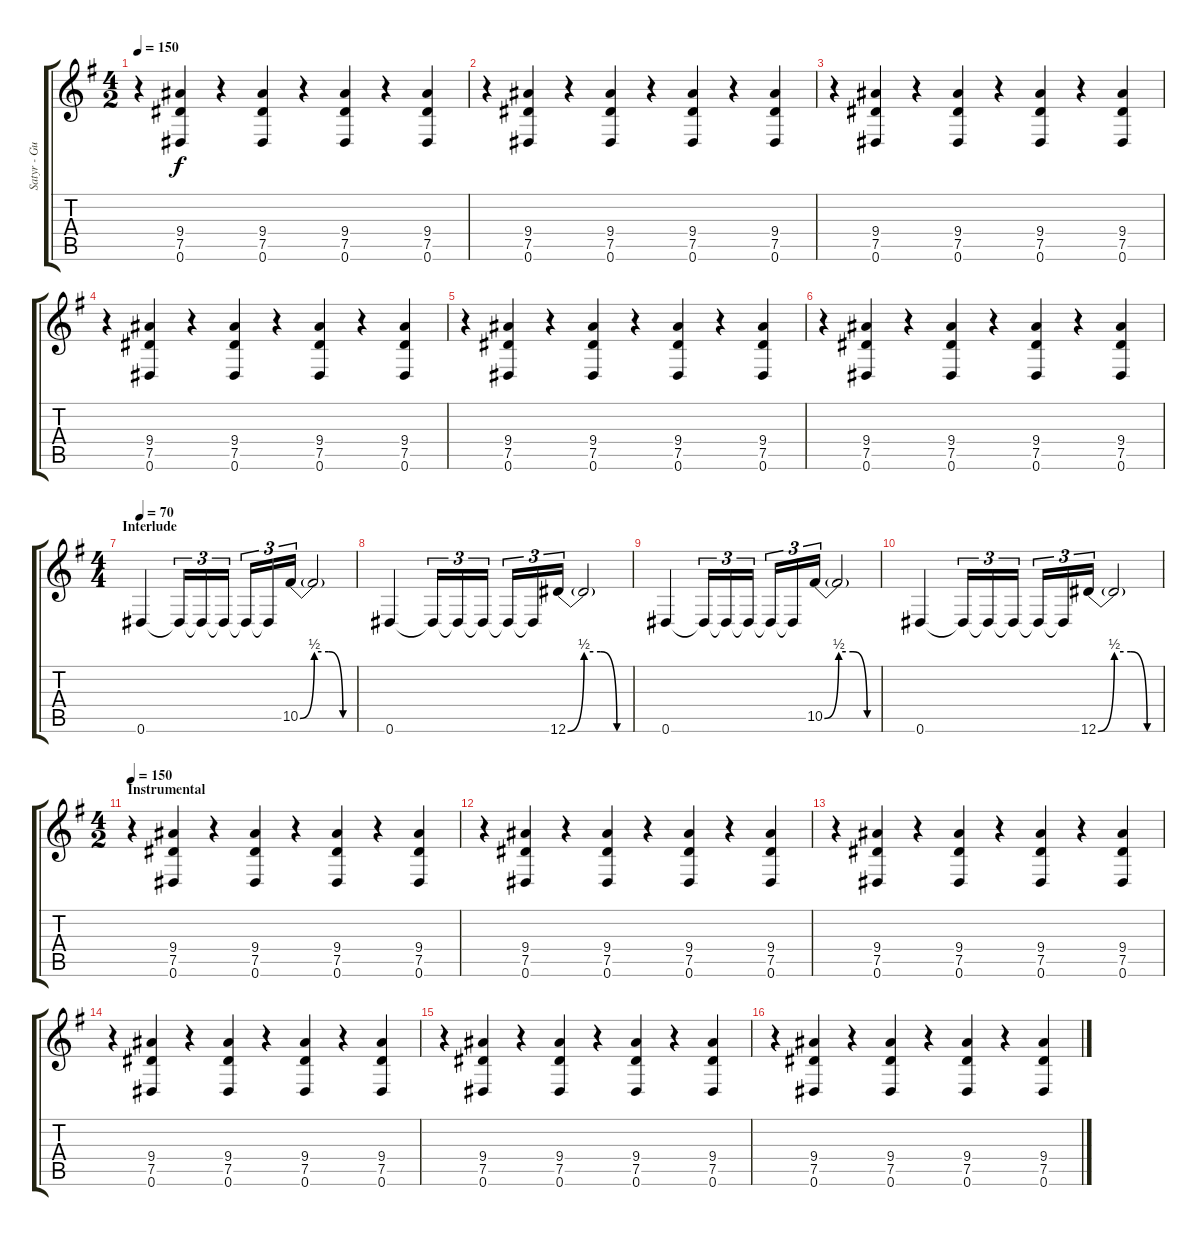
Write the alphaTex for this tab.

\track ("Satyr - Guitar II" "Satyr - Gu") {instrument distortionguitar}
\staff {score tabs}
\tuning (Eb4 Bb3 Gb3 Db3 Ab2 Eb2) {hide}
\ts (4 2)
\tempo 150
\clef g2
\ks eminor
r.4{dy f} (9.4 7.5 0.6).4 r.4 (9.4 7.5 0.6).4 r.4 (9.4 7.5 0.6).4 r.4 (9.4 7.5 0.6).4 |
r.4 (9.4 7.5 0.6).4 r.4 (9.4 7.5 0.6).4 r.4 (9.4 7.5 0.6).4 r.4 (9.4 7.5 0.6).4 |
r.4 (9.4 7.5 0.6).4 r.4 (9.4 7.5 0.6).4 r.4 (9.4 7.5 0.6).4 r.4 (9.4 7.5 0.6).4 |
r.4 (9.4 7.5 0.6).4 r.4 (9.4 7.5 0.6).4 r.4 (9.4 7.5 0.6).4 r.4 (9.4 7.5 0.6).4 |
r.4 (9.4 7.5 0.6).4 r.4 (9.4 7.5 0.6).4 r.4 (9.4 7.5 0.6).4 r.4 (9.4 7.5 0.6).4 |
r.4 (9.4 7.5 0.6).4 r.4 (9.4 7.5 0.6).4 r.4 (9.4 7.5 0.6).4 r.4 (9.4 7.5 0.6).4 |
\ts (4 4)
\section ("" "Interlude")
\tempo 70
0.6.4 0.6{t}.16{tu (3 2)} 0.6{t}.16{tu (3 2)} 0.6{t}.16{tu (3 2)} 0.6{t}.16{tu (3 2)} 0.6{t}.16{tu (3 2)} 10.5{be (custom 0 0 15 2 30 2 45 0 60 0)}.16{tu (3 2)} 10.5{t}.2 |
0.6.4 0.6{t}.16{tu (3 2)} 0.6{t}.16{tu (3 2)} 0.6{t}.16{tu (3 2)} 0.6{t}.16{tu (3 2)} 0.6{t}.16{tu (3 2)} 12.6{be (custom 0 0 15 2 30 2 45 0 60 0)}.16{tu (3 2)} 12.6{t}.2 |
0.6.4 0.6{t}.16{tu (3 2)} 0.6{t}.16{tu (3 2)} 0.6{t}.16{tu (3 2)} 0.6{t}.16{tu (3 2)} 0.6{t}.16{tu (3 2)} 10.5{be (custom 0 0 15 2 30 2 45 0 60 0)}.16{tu (3 2)} 10.5{t}.2 |
0.6.4 0.6{t}.16{tu (3 2)} 0.6{t}.16{tu (3 2)} 0.6{t}.16{tu (3 2)} 0.6{t}.16{tu (3 2)} 0.6{t}.16{tu (3 2)} 12.6{be (custom 0 0 15 2 30 2 45 0 60 0)}.16{tu (3 2)} 12.6{t}.2 |
\ts (4 2)
\section ("" "Instrumental")
\tempo 150
r.4 (9.4 7.5 0.6).4 r.4 (9.4 7.5 0.6).4 r.4 (9.4 7.5 0.6).4 r.4 (9.4 7.5 0.6).4 |
r.4 (9.4 7.5 0.6).4 r.4 (9.4 7.5 0.6).4 r.4 (9.4 7.5 0.6).4 r.4 (9.4 7.5 0.6).4 |
r.4 (9.4 7.5 0.6).4 r.4 (9.4 7.5 0.6).4 r.4 (9.4 7.5 0.6).4 r.4 (9.4 7.5 0.6).4 |
r.4 (9.4 7.5 0.6).4 r.4 (9.4 7.5 0.6).4 r.4 (9.4 7.5 0.6).4 r.4 (9.4 7.5 0.6).4 |
r.4 (9.4 7.5 0.6).4 r.4 (9.4 7.5 0.6).4 r.4 (9.4 7.5 0.6).4 r.4 (9.4 7.5 0.6).4 |
r.4 (9.4 7.5 0.6).4 r.4 (9.4 7.5 0.6).4 r.4 (9.4 7.5 0.6).4 r.4 (9.4 7.5 0.6).4
